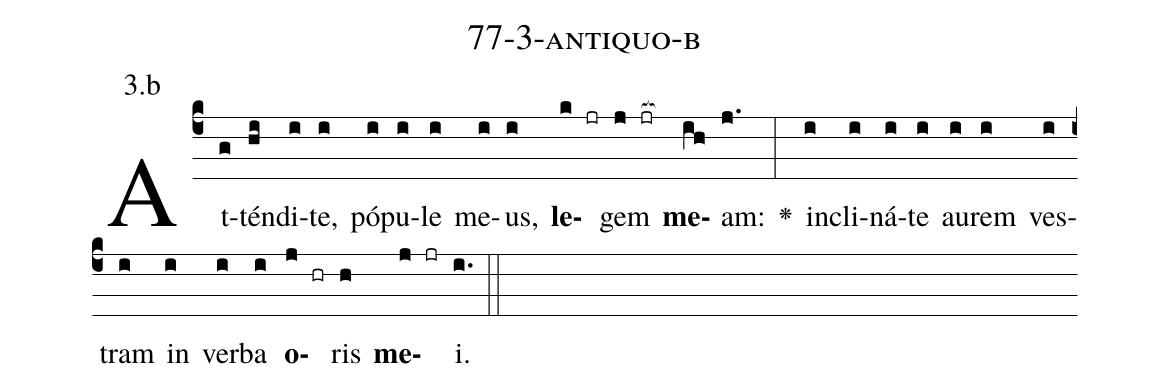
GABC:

name: 77-3-antiquo-b;
annotation: 3.b;
%%
(c4)At(g)tén(hi)di(i)te,(i) pó(i)pu(i)le(i) me(i)us,(i) <b>le</b>(k jr)gem(j jr[ocb:1{]) <b>me</b>(ih[ocb:0}])am:(j.) <v>\greheightstar</v>(:) in(i)cli(i)ná(i)te(i) au(i)rem(i) ves(i)tram(i) in(i) ver(i)ba(i) <b>o</b>(j hr)ris(h) <b>me</b>(j jr)i.(i.) (::)


%E(i) u(i) o(j) u(h) a(j) e.(i.) (::)
